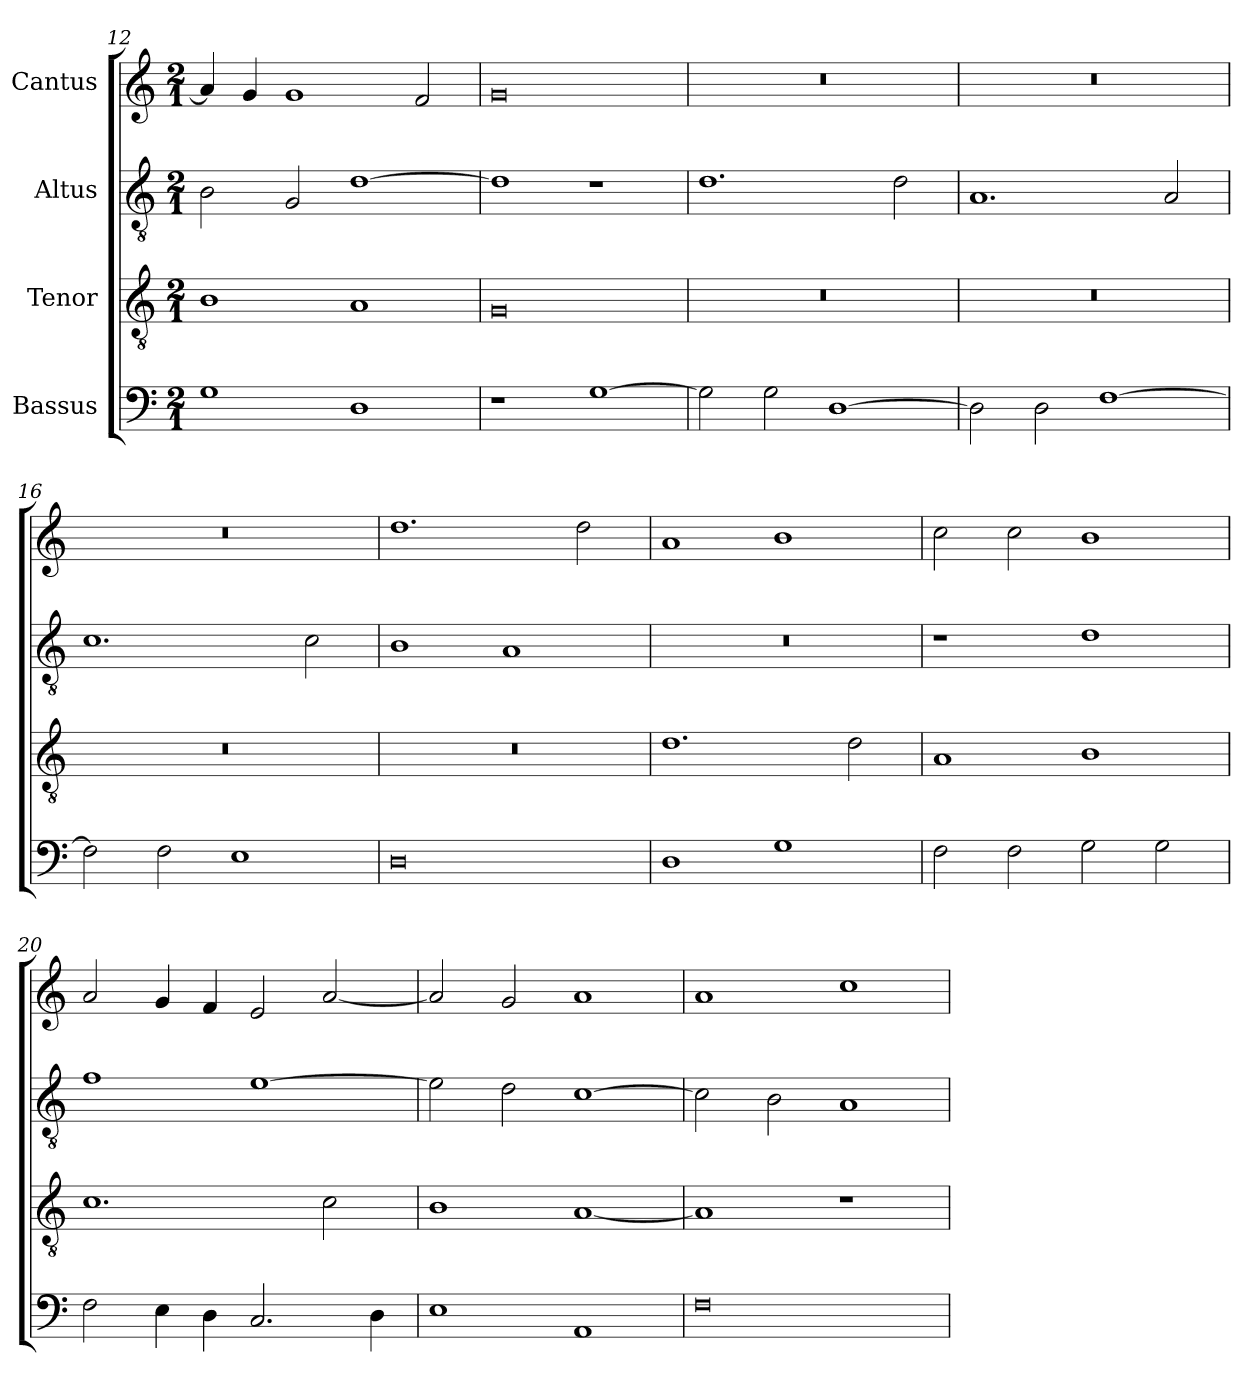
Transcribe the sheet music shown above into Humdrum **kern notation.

**kern	**kern	**kern	**kern
*part4	*part3	*part2	*part1
*staff4	*staff3	*staff2	*staff1
*I"Bassus	*I"Tenor	*I"Altus	*I"Cantus
*clefF4	*clefGv2	*clefGv2	*clefG2
*	*ITrd7c12	*ITrd7c12	*
*k[]	*k[]	*k[]	*k[]
*C:	*C:	*C:	*C:
*M2/1	*M2/1	*M2/1	*M2/1
=12	=12	=12	=12
1Gi	1BBi	2BBi\	4ai/]
.	.	.	4gi/
.	.	2GGi/	1gi
1Di	1AAi	[>1Di	.
.	.	.	2fi/
=13	=13	=13	=13
1r	0GGi	1Di]	0gi
[>1Gi	.	1r	.
!!LO:LB:g=z
=14	=14	=14	=14
!	!LO:N:vis=1	!	!LO:N:vis=1
2Gi\]	0r	1.Di	0r
2Gi\	.	.	.
[>1Di	.	.	.
.	.	2Di\	.
=15	=15	=15	=15
!	!LO:N:vis=1	!	!LO:N:vis=1
2Di\]	0r	1.AAi	0r
2Di\	.	.	.
[>1Fi	.	.	.
.	.	2AAi/	.
=16	=16	=16	=16
!	!LO:N:vis=1	!	!LO:N:vis=1
2Fi\]	0r	1.Ci	0r
2Fi\	.	.	.
1Ei	.	.	.
.	.	2Ci\	.
=17	=17	=17	=17
!	!LO:N:vis=1	!	!
0Di	0r	1BBi	1.ddi
.	.	1AAi	.
.	.	.	2ddi\
=18	=18	=18	=18
!	!	!LO:N:vis=1	!
1Di	1.Di	0r	1ai
1Gi	.	.	1bi
.	2Di\	.	.
=19	=19	=19	=19
2Fi\	1AAi	1r	2cci\
2Fi\	.	.	2cci\
2Gi\	1BBi	1Di	1bi
2Gi\	.	.	.
!!LO:LB:g=z
=20	=20	=20	=20
2Fi\	1.Ci	1Fi	2ai/
4Ei\	.	.	4gi/
4Di\	.	.	4fi/
2.Ci/	.	[>1Ei	2ei/
.	2Ci\	.	[<2ai/
4Di\	.	.	.
=21	=21	=21	=21
1Ei	1BBi	2Ei\]	2ai/]
.	.	2Di\	2gi/
1AAi	[<1AAi	[>1Ci	1ai
=22	=22	=22	=22
0Fi	1AAi]	2Ci\]	1ai
.	.	2BBi\	.
.	1r	1AAi	1cci
=	=	=	=
*-	*-	*-	*-
